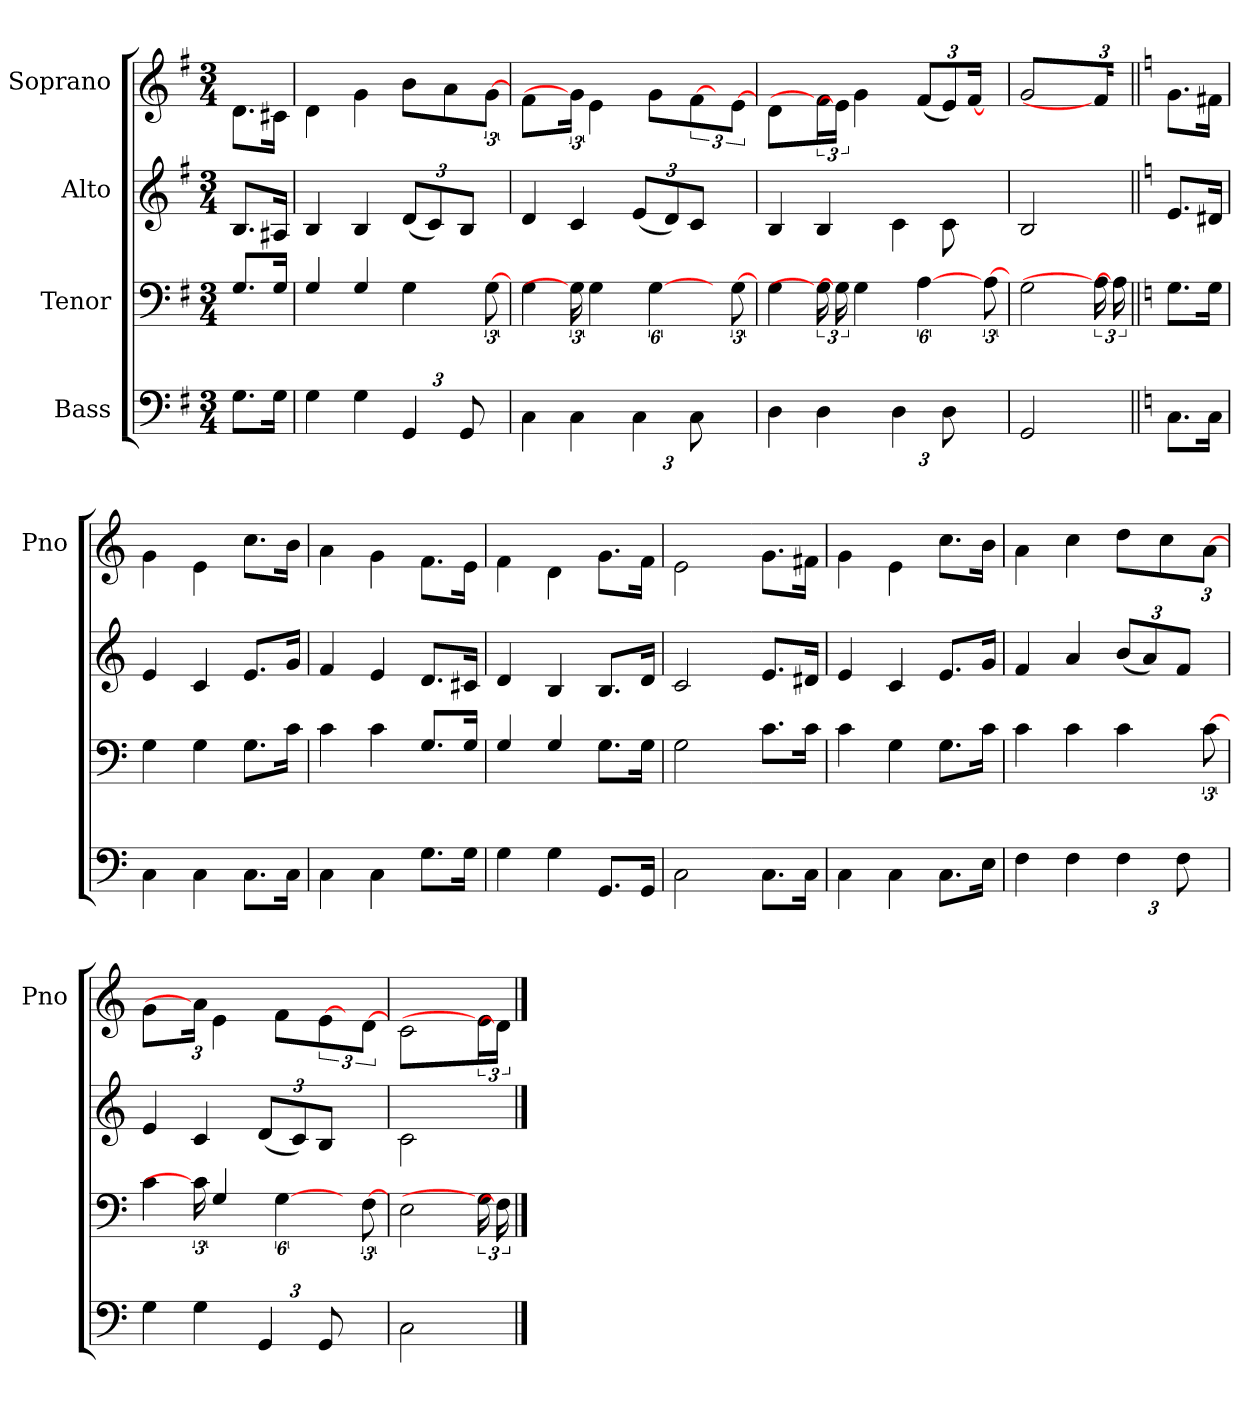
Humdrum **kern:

**kern	**kern	**kern	**kern
*part4	*part3	*part2	*part1
*staff4	*staff3	*staff2	*staff1
*I"Bass	*I"Tenor	*I"Alto	*I"Soprano
*	*	*	*I'Pno
*clefF4	*clefF4	*clefG2	*clefG2
*k[f#]	*k[f#]	*k[f#]	*k[f#]
*G:	*G:	*G:	*G:
*M3/4	*M3/4	*M3/4	*M3/4
=	=	=	=
8.G\L	8.G/L	8.B/L	8.d\L
16G\Jk	16G/Jk	16A#X/Jk	16c#X\Jk
=	=	=	=
4G\	4G/	4B/	4d\
4G\	4G/	4B/	4g\
*Xbrackettup	*	*Xbrackettup	*
6GG/	4G\	(<12d/L	8b\L
.	.	12c/)	.
.	.	.	8a\
12GG/	.	12B/J	.
12ryy	[12G\	12ryy	[12g\J
=	=	=	=
4C\	4G\	4d/	4f#\
4C\	24G\]	4c/	24g\J]
.	4G\	.	4e\
6C\	.	(<12e/L	.
.	[24%5G\	.	8g\L
.	.	12d/)	.
12C\	.	12c/J	[12f#\
8ryy	24ryy	8ryy	24ryy
.	[12G\	.	[12e\J
=	=	=	=
4D\	4G\	4B/	4d\
4D\	24G\]	4B/	24f#\]
.	24G\]	.	24e\J]
.	4G\	.	4g\
*	*	*Xtuplet	*
6D\	.	6c\	.
*	*	*	*Xbrackettup
.	[24%5A\	.	(>12f#/L
12D\	.	12c\	12e/)
8ryy	.	8ryy	[24f#/J
.	[12A\	.	12ryy
=	=	=	=
2GG/	2G\	2B/	2g\
12ryy	24A\]	12ryy	24f#/J]
.	24A\]	.	24ryy
=||	=||	=||	=||
*k[]	*k[]	*k[]	*k[]
*C:	*C:	*C:	*C:
8.C\L	8.G\L	8.e/L	8.g\L
16C\Jk	16G\Jk	16d#X/Jk	16f#X\Jk
=	=	=	=
4C\	4G\	4e/	4g\
4C\	4G\	4c/	4e\
8.C\L	8.G\L	8.e/L	8.cc\L
16C\Jk	16c\Jk	16g/Jk	16b\Jk
=	=	=	=
4C\	4c\	4f/	4a\
4C\	4c\	4e/	4g\
8.G\L	8.G/L	8.d/L	8.f\L
16G\Jk	16G/Jk	16c#X/Jk	16e\Jk
=	=	=	=
4G\	4G/	4d/	4f\
4G\	4G/	4B/	4d\
8.GG/L	8.G\L	8.B/L	8.g\L
16GG/Jk	16G\Jk	16d/Jk	16f\Jk
=	=	=	=
2C\	2G\	2c/	2e\
=-	=-	=-	=-
8.C\L	8.c\L	8.e/L	8.g\L
16C\Jk	16c\Jk	16d#X/Jk	16f#X\Jk
=	=	=	=
4C\	4c\	4e/	4g\
4C\	4G\	4c/	4e\
8.C\L	8.G\L	8.e/L	8.cc\L
16E\Jk	16c\Jk	16g/Jk	16b\Jk
=	=	=	=
4F\	4c\	4f/	4a\
4F\	4c\	4a/	4cc\
*	*	*tuplet	*
6F\	4c\	(<12b/L	8dd\L
.	.	12a/)	.
.	.	.	8cc\
12F\	.	12f/J	.
12ryy	[12c\	12ryy	[12a\J
=	=	=	=
4G\	4c\	4e/	4g\
4G\	24c\]	4c/	24a\J]
.	4G/	.	4e\
6GG/	.	(<12d/L	.
.	[24%5G\	.	8f\L
.	.	12c/)	.
*	*	*	*brackettup
12GG/	.	12B/J	[12e\
8ryy	24ryy	8ryy	24ryy
.	[12F\	.	[12d\J
=	=	=	=
2C\	2E\	2c\	2c/
12ryy	24G\]	12ryy	24e\]
.	24F\]	.	24d\J]
==	==	==	==
*-	*-	*-	*-
